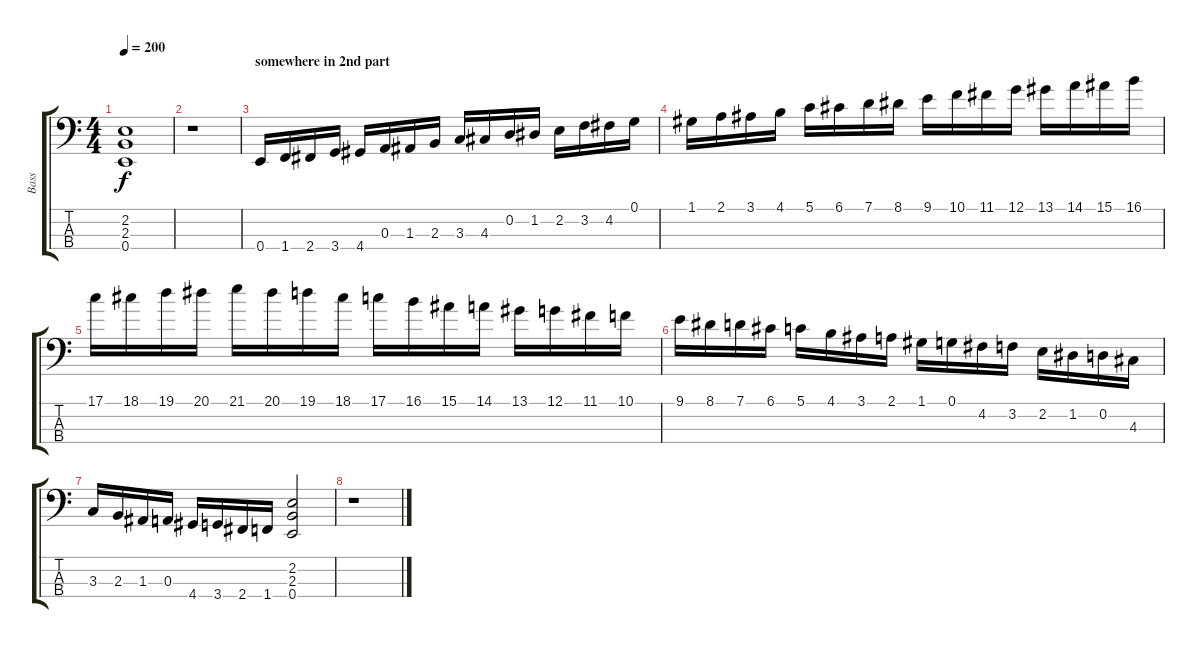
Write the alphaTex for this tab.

\track ("Bass" "Bass") {instrument electricbasspick}
\staff {score tabs}
\tuning (G2 D2 A1 E1) {hide}
\ts (4 4)
\tempo 200
\clef f4
\ks c
(2.2{t} 2.3{t} 0.4{t}).1{dy f} |
r.1 |
\section ("" "somewhere in 2nd part")
0.4.16 1.4.16 2.4.16 3.4.16 4.4.16 0.3.16 1.3.16 2.3.16 3.3.16 4.3.16 0.2.16 1.2.16 2.2.16 3.2.16 4.2.16 0.1.16 |
1.1.16 2.1.16 3.1.16 4.1.16 5.1.16 6.1.16 7.1.16 8.1.16 9.1.16 10.1.16 11.1.16 12.1.16 13.1.16 14.1.16 15.1.16 16.1.16 |
17.1.16 18.1.16 19.1.16 20.1.16 21.1.16 20.1.16 19.1.16 18.1.16 17.1.16 16.1.16 15.1.16 14.1.16 13.1.16 12.1.16 11.1.16 10.1.16 |
9.1.16 8.1.16 7.1.16 6.1.16 5.1.16 4.1.16 3.1.16 2.1.16 1.1.16 0.1.16 4.2.16 3.2.16 2.2.16 1.2.16 0.2.16 4.3.16 |
3.3.16 2.3.16 1.3.16 0.3.16 4.4.16 3.4.16 2.4.16 1.4.16 (2.2 2.3 0.4).2 |
r.1
